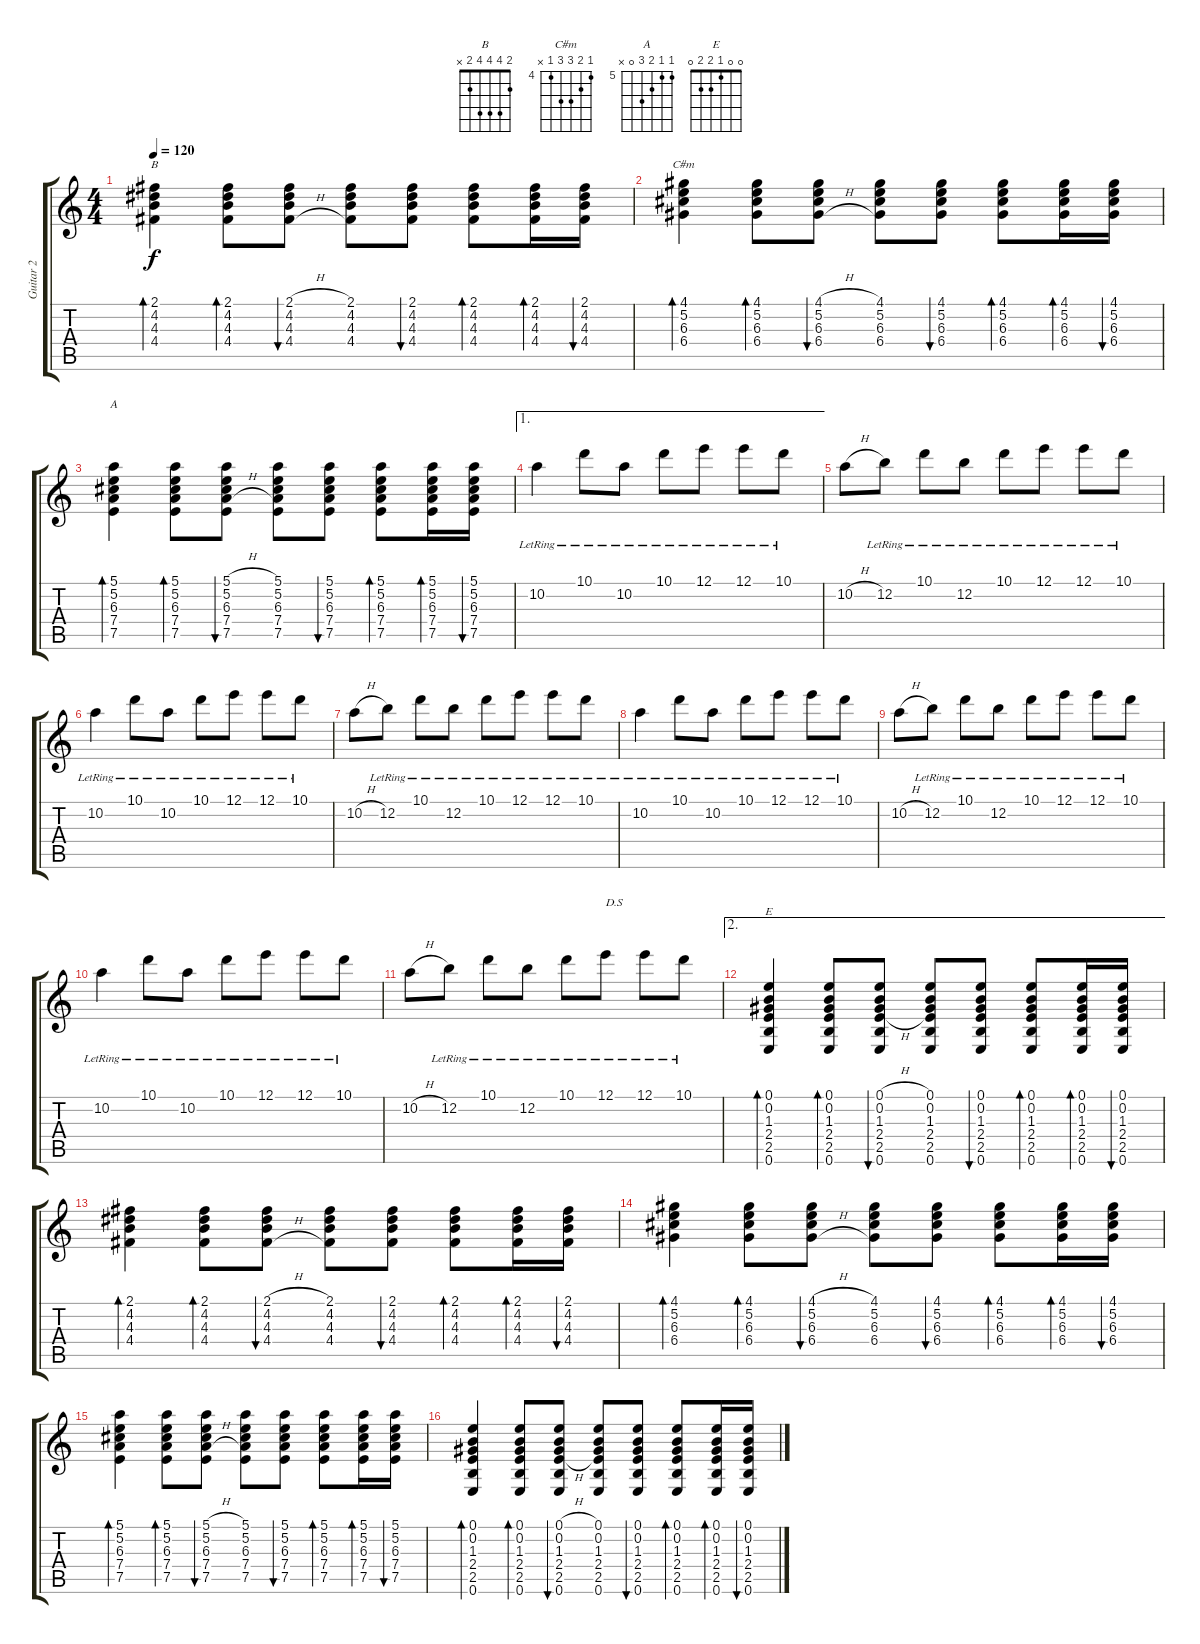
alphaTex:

\track ("Guitar 2" "Guitar 2") {instrument acousticguitarsteel}
\staff {score tabs}
\tuning (E4 B3 G3 D3 A2 E2) {hide}
\chord ("B" 2 4 4 4 2 x)
\chord ("C#m" 4 5 6 6 4 x) {firstfret 4}
\chord ("A" 5 5 6 7 0 x) {firstfret 5}
\chord ("E" 0 0 1 2 2 0)
\ts (4 4)
\tempo 120
\clef g2
\ks c
(2.1 4.2 4.3 4.4).4{bd 60 ch "B" dy f} (2.1 4.2 4.3 4.4).8{bd 60} (2.1{h} 4.2{h} 4.3{h} 4.4{h}).8{bu 60} (2.1 4.2 4.3 4.4).8 (2.1 4.2 4.3 4.4).8{bu 60} (2.1 4.2 4.3 4.4).8{bd 60} (2.1 4.2 4.3 4.4).16{bd 60} (2.1 4.2 4.3 4.4).16{bu 60} |
(4.1 5.2 6.3 6.4).4{bd 60 ch "C#m"} (4.1 5.2 6.3 6.4).8{bd 60} (4.1{h} 5.2{h} 6.3{h} 6.4{h}).8{bu 60} (4.1 5.2 6.3 6.4).8 (4.1 5.2 6.3 6.4).8{bu 60} (4.1 5.2 6.3 6.4).8{bd 60} (4.1 5.2 6.3 6.4).16{bd 60} (4.1 5.2 6.3 6.4).16{bu 60} |
(5.1 5.2 6.3 7.4 7.5).4{bd 60 ch "A"} (5.1 5.2 6.3 7.4 7.5).8{bd 60} (5.1{h} 5.2{h} 6.3{h} 7.4{h} 7.5).8{bu 60} (5.1 5.2 6.3 7.4 7.5).8 (5.1 5.2 6.3 7.4 7.5).8{bu 60} (5.1 5.2 6.3 7.4 7.5).8{bd 60} (5.1 5.2 6.3 7.4 7.5).16{bd 60} (5.1 5.2 6.3 7.4 7.5).16{bu 60} |
\ae 1
10.2{lr}.4 10.1{lr}.8 10.2{lr}.8 10.1{lr}.8 12.1{lr}.8 12.1{lr}.8 10.1{lr}.8 |
10.2{h}.8 12.2{lr}.8 10.1{lr}.8 12.2{lr}.8 10.1{lr}.8 12.1{lr}.8 12.1{lr}.8 10.1{lr}.8 |
10.2{lr}.4 10.1{lr}.8 10.2{lr}.8 10.1{lr}.8 12.1{lr}.8 12.1{lr}.8 10.1{lr}.8 |
10.2{h}.8 12.2{lr}.8 10.1{lr}.8 12.2{lr}.8 10.1{lr}.8 12.1{lr}.8 12.1{lr}.8 10.1{lr}.8 |
10.2{lr}.4 10.1{lr}.8 10.2{lr}.8 10.1{lr}.8 12.1{lr}.8 12.1{lr}.8 10.1{lr}.8 |
10.2{h}.8 12.2{lr}.8 10.1{lr}.8 12.2{lr}.8 10.1{lr}.8 12.1{lr}.8 12.1{lr}.8 10.1{lr}.8 |
10.2{lr}.4 10.1{lr}.8 10.2{lr}.8 10.1{lr}.8 12.1{lr}.8 12.1{lr}.8 10.1{lr}.8 |
10.2{h}.8 12.2{lr}.8 10.1{lr}.8 12.2{lr}.8 10.1{lr}.8 12.1{lr}.8{txt "D.S"} 12.1{lr}.8 10.1{lr}.8 |
\ae 2
(0.1 0.2 1.3 2.4 2.5 0.6).4{bd 60 ch "E"} (0.1 0.2 1.3 2.4 2.5 0.6).8{bd 60} (0.1{h} 0.2{h} 1.3{h} 2.4{h} 2.5 0.6).8{bu 60} (0.1 0.2 1.3 2.4 2.5 0.6).8 (0.1 0.2 1.3 2.4 2.5 0.6).8{bu 60} (0.1 0.2 1.3 2.4 2.5 0.6).8{bd 60} (0.1 0.2 1.3 2.4 2.5 0.6).16{bd 60} (0.1 0.2 1.3 2.4 2.5 0.6).16{bu 60} |
(2.1 4.2 4.3 4.4).4{bd 60} (2.1 4.2 4.3 4.4).8{bd 60} (2.1{h} 4.2{h} 4.3{h} 4.4{h}).8{bu 60} (2.1 4.2 4.3 4.4).8 (2.1 4.2 4.3 4.4).8{bu 60} (2.1 4.2 4.3 4.4).8{bd 60} (2.1 4.2 4.3 4.4).16{bd 60} (2.1 4.2 4.3 4.4).16{bu 60} |
(4.1 5.2 6.3 6.4).4{bd 60} (4.1 5.2 6.3 6.4).8{bd 60} (4.1{h} 5.2{h} 6.3{h} 6.4{h}).8{bu 60} (4.1 5.2 6.3 6.4).8 (4.1 5.2 6.3 6.4).8{bu 60} (4.1 5.2 6.3 6.4).8{bd 60} (4.1 5.2 6.3 6.4).16{bd 60} (4.1 5.2 6.3 6.4).16{bu 60} |
(5.1 5.2 6.3 7.4 7.5).4{bd 60} (5.1 5.2 6.3 7.4 7.5).8{bd 60} (5.1{h} 5.2{h} 6.3{h} 7.4{h} 7.5).8{bu 60} (5.1 5.2 6.3 7.4 7.5).8 (5.1 5.2 6.3 7.4 7.5).8{bu 60} (5.1 5.2 6.3 7.4 7.5).8{bd 60} (5.1 5.2 6.3 7.4 7.5).16{bd 60} (5.1 5.2 6.3 7.4 7.5).16{bu 60} |
(0.1 0.2 1.3 2.4 2.5 0.6).4{bd 60} (0.1 0.2 1.3 2.4 2.5 0.6).8{bd 60} (0.1{h} 0.2{h} 1.3{h} 2.4{h} 2.5 0.6).8{bu 60} (0.1 0.2 1.3 2.4 2.5 0.6).8 (0.1 0.2 1.3 2.4 2.5 0.6).8{bu 60} (0.1 0.2 1.3 2.4 2.5 0.6).8{bd 60} (0.1 0.2 1.3 2.4 2.5 0.6).16{bd 60} (0.1 0.2 1.3 2.4 2.5 0.6).16{bu 60}
